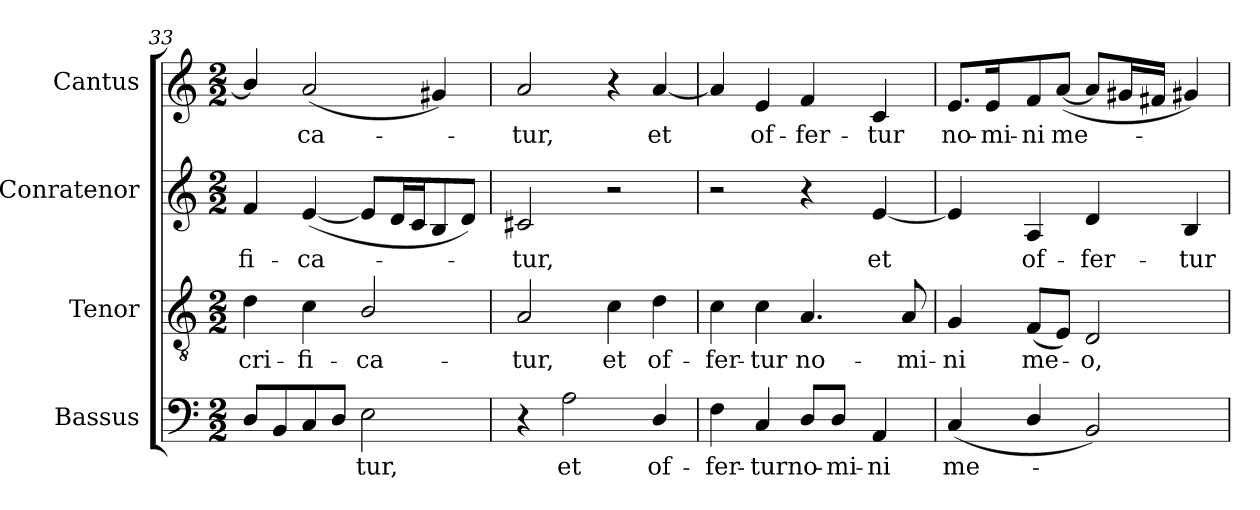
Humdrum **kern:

**kern	**text	**kern	**text	**kern	**text	**kern	**text
*part4	*part4	*part3	*part3	*part2	*part2	*part1	*part1
*staff4	*staff4	*staff3	*staff3	*staff2	*staff2	*staff1	*staff1
*I"Bassus	*	*I"Tenor	*	*I"Conratenor	*	*I"Cantus	*
*I'B.	*	*I'T.	*	*I'A.	*	*I'S.	*
*clefF4	*	*clefGv2	*	*clefG2	*	*clefG2	*
*	*	*ITrd7c12	*	*	*	*	*
*k[]	*	*k[]	*	*k[]	*	*k[]	*
*C:	*	*C:	*	*C:	*	*C:	*
*M2/2	*	*M2/2	*	*M2/2	*	*M2/2	*
=33	=33	=33	=33	=33	=33	=33	=33
!	!	!	!LO:LY:b:color=#000000	!	!	!	!
!	!	!	!	!	!LO:LY:b:color=#000000	!	!
8Di/L	.	4Di\	-cri-	4fi/	-fi-	4bi/]	.
8BBi/	.	.	.	.	.	.	.
!	!	!	!LO:LY:b:color=#000000	!	!	!	!
!	!	!	!	!	!LO:LY:b:color=#000000	!	!
!	!	!	!	!	!	!	!LO:LY:b:color=#000000
8Ci/	.	4Ci\	-fi-	([4ei/	-ca-	(2ai/	-ca-
8Di/J	.	.	.	.	.	.	.
!	!LO:LY:b:color=#000000	!	!	!	!	!	!
!	!	!	!LO:LY:b:color=#000000	!	!	!	!
2Ei\	-tur,	2BBi/	-ca-	8ei/L]	.	.	.
.	.	.	.	16di/L	.	.	.
.	.	.	.	16ci/J	.	.	.
.	.	.	.	8Bi/	.	4g#Xi/)	.
.	.	.	.	8di/J)	.	.	.
=34	=34	=34	=34	=34	=34	=34	=34
!	!	!	!LO:LY:b:color=#000000	!	!	!	!
!	!	!	!	!	!LO:LY:b:color=#000000	!	!
!	!	!	!	!	!	!	!LO:LY:b:color=#000000
4r	.	2AAi/	-tur,	2c#Xi/	-tur,	2ai/	-tur,
!	!LO:LY:b:color=#000000	!	!	!	!	!	!
2Ai\	et	.	.	.	.	.	.
!	!	!	!LO:LY:b:color=#000000	!	!	!	!
.	.	4Ci\	et	2r	.	4r	.
!	!LO:LY:b:color=#000000	!	!	!	!	!	!
!	!	!	!LO:LY:b:color=#000000	!	!	!	!
!	!	!	!	!	!	!	!LO:LY:b:color=#000000
4Di/	of-	4Di\	of-	.	.	[4ai/	et
!!LO:PB:g=z
=35	=35	=35	=35	=35	=35	=35	=35
!	!LO:LY:b:color=#000000	!	!	!	!	!	!
!	!	!	!LO:LY:b:color=#000000	!	!	!	!
4Fi\	-fer-	4Ci\	-fer-	2r	.	4ai/]	.
!	!LO:LY:b:color=#000000	!	!	!	!	!	!
!	!	!	!LO:LY:b:color=#000000	!	!	!	!
!	!	!	!	!	!	!	!LO:LY:b:color=#000000
4Ci/	-tur	4Ci\	-tur	.	.	4ei/	of-
!	!LO:LY:b:color=#000000	!	!	!	!	!	!
!	!	!	!LO:LY:b:color=#000000	!	!	!	!
!	!	!	!	!	!	!	!LO:LY:b:color=#000000
8Di/L	no-	4.AAi/	no-	4r	.	4fi/	-fer-
!	!LO:LY:b:color=#000000	!	!	!	!	!	!
8Di/J	-mi-	.	.	.	.	.	.
!	!LO:LY:b:color=#000000	!	!	!	!	!	!
!	!	!	!	!	!LO:LY:b:color=#000000	!	!
!	!	!	!	!	!	!	!LO:LY:b:color=#000000
4AAi/	-ni	.	.	[4ei/	et	4ci/	-tur
!	!	!	!LO:LY:b:color=#000000	!	!	!	!
.	.	8AAi/	-mi-	.	.	.	.
=36	=36	=36	=36	=36	=36	=36	=36
!	!LO:LY:b:color=#000000	!	!	!	!	!	!
!	!	!	!LO:LY:b:color=#000000	!	!	!	!
!	!	!	!	!	!	!	!LO:LY:b:color=#000000
(4Ci/	me-	4GGi/	-ni	4ei/]	.	8.ei/L	no-
!	!	!	!	!	!	!	!LO:LY:b:color=#000000
.	.	.	.	.	.	16ei/K	-mi-
!	!	!	!LO:LY:b:color=#000000	!	!	!	!
!	!	!	!	!	!LO:LY:b:color=#000000	!	!
!	!	!	!	!	!	!	!LO:LY:b:color=#000000
4Di/	.	(8FFi/L	me-	4Ai/	of-	8fi/	-ni
!	!	!	!	!	!	!	!LO:LY:b:color=#000000
.	.	8EEi/J)	.	.	.	([8ai/J	me-
!	!	!	!LO:LY:b:color=#000000	!	!	!	!
!	!	!	!	!	!LO:LY:b:color=#000000	!	!
2BBi/)	.	2DDi/	-o,	4di/	-fer-	8ai/L]	.
.	.	.	.	.	.	16g#Xi/L	.
.	.	.	.	.	.	16f#Xi/JJ	.
!	!	!	!	!	!LO:LY:b:color=#000000	!	!
.	.	.	.	4Bi/	-tur	4g#Xi/)	.
=	=	=	=	=	=	=	=
*-	*-	*-	*-	*-	*-	*-	*-
